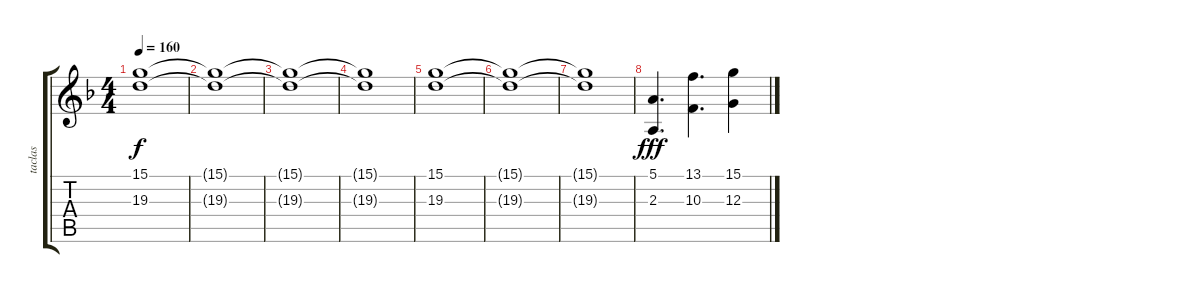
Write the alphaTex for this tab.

\track ("taclas" "taclas") {instrument lead2sawtooth}
\staff {score tabs}
\tuning (E4 B3 G3 D3 A2 E2) {hide}
\ts (4 4)
\tempo 160
\clef g2
\ks f
(15.1 19.3).1{dy f instrument rockorgan} |
(15.1{t} 19.3{t}).1 |
(15.1{t} 19.3{t}).1 |
(15.1{t} 19.3{t}).1 |
(15.1 19.3).1 |
(15.1{t} 19.3{t}).1 |
(15.1{t} 19.3{t}).1 |
(5.1 2.3).4{d dy fff} (13.1 10.3).4{d} (15.1 12.3).4
